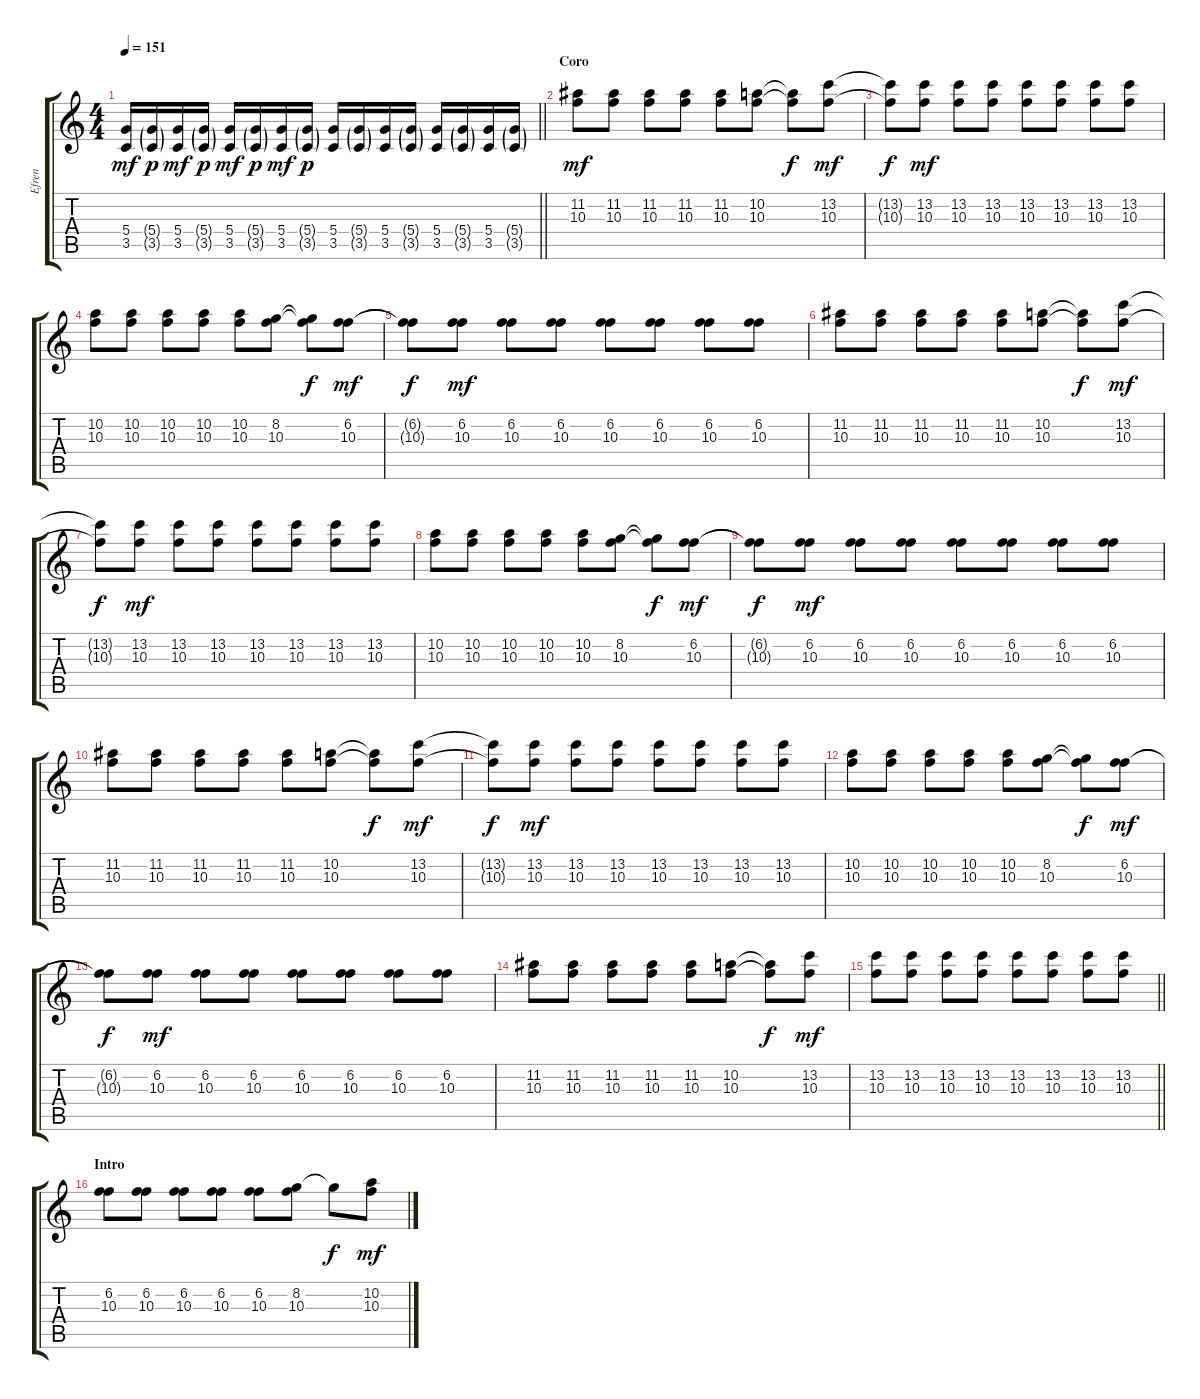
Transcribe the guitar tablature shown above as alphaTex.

\track ("Efren" "Efren") {instrument overdrivenguitar}
\staff {score tabs}
\tuning (E4 B3 G3 D3 A2 D2) {hide}
\ts (4 4)
\tempo 151
\clef g2
\barLineRight lightlight
\ks c
(5.4 3.5).16{dy mf} (5.4{g} 3.5{g}).16{dy p} (5.4 3.5).16{dy mf} (5.4{g} 3.5{g}).16{dy p} (5.4 3.5).16{dy mf} (5.4{g} 3.5{g}).16{dy p} (5.4 3.5).16{dy mf} (5.4{g} 3.5{g}).16{dy p} (5.4 3.5).16 (5.4{g} 3.5{g}).16 (5.4 3.5).16 (5.4{g} 3.5{g}).16 (5.4 3.5).16 (5.4{g} 3.5{g}).16 (5.4 3.5).16 (5.4{g} 3.5{g}).16 |
\section ("" "Coro")
(11.2 10.3).8{dy mf} (11.2 10.3).8 (11.2 10.3).8 (11.2 10.3).8 (11.2 10.3).8 (10.2 10.3).8 (10.2{t} 10.3{t}).8{dy f} (13.2 10.3).8{dy mf} |
(13.2{t} 10.3{t}).8{dy f} (13.2 10.3).8{dy mf} (13.2 10.3).8 (13.2 10.3).8 (13.2 10.3).8 (13.2 10.3).8 (13.2 10.3).8 (13.2 10.3).8 |
(10.2 10.3).8 (10.2 10.3).8 (10.2 10.3).8 (10.2 10.3).8 (10.2 10.3).8 (8.2 10.3).8 (8.2{t} 10.3{t}).8{dy f} (6.2 10.3).8{dy mf} |
(6.2{t} 10.3{t}).8{dy f} (6.2 10.3).8{dy mf} (6.2 10.3).8 (6.2 10.3).8 (6.2 10.3).8 (6.2 10.3).8 (6.2 10.3).8 (6.2 10.3).8 |
(11.2 10.3).8 (11.2 10.3).8 (11.2 10.3).8 (11.2 10.3).8 (11.2 10.3).8 (10.2 10.3).8 (10.2{t} 10.3{t}).8{dy f} (13.2 10.3).8{dy mf} |
(13.2{t} 10.3{t}).8{dy f} (13.2 10.3).8{dy mf} (13.2 10.3).8 (13.2 10.3).8 (13.2 10.3).8 (13.2 10.3).8 (13.2 10.3).8 (13.2 10.3).8 |
(10.2 10.3).8 (10.2 10.3).8 (10.2 10.3).8 (10.2 10.3).8 (10.2 10.3).8 (8.2 10.3).8 (8.2{t} 10.3{t}).8{dy f} (6.2 10.3).8{dy mf} |
(6.2{t} 10.3{t}).8{dy f} (6.2 10.3).8{dy mf} (6.2 10.3).8 (6.2 10.3).8 (6.2 10.3).8 (6.2 10.3).8 (6.2 10.3).8 (6.2 10.3).8 |
(11.2 10.3).8 (11.2 10.3).8 (11.2 10.3).8 (11.2 10.3).8 (11.2 10.3).8 (10.2 10.3).8 (10.2{t} 10.3{t}).8{dy f} (13.2 10.3).8{dy mf} |
(13.2{t} 10.3{t}).8{dy f} (13.2 10.3).8{dy mf} (13.2 10.3).8 (13.2 10.3).8 (13.2 10.3).8 (13.2 10.3).8 (13.2 10.3).8 (13.2 10.3).8 |
(10.2 10.3).8 (10.2 10.3).8 (10.2 10.3).8 (10.2 10.3).8 (10.2 10.3).8 (8.2 10.3).8 (8.2{t} 10.3{t}).8{dy f} (6.2 10.3).8{dy mf} |
(6.2{t} 10.3{t}).8{dy f} (6.2 10.3).8{dy mf} (6.2 10.3).8 (6.2 10.3).8 (6.2 10.3).8 (6.2 10.3).8 (6.2 10.3).8 (6.2 10.3).8 |
(11.2 10.3).8 (11.2 10.3).8 (11.2 10.3).8 (11.2 10.3).8 (11.2 10.3).8 (10.2 10.3).8 (10.2{t} 10.3{t}).8{dy f} (13.2 10.3).8{dy mf} |
\barLineRight lightlight
(13.2 10.3).8 (13.2 10.3).8 (13.2 10.3).8 (13.2 10.3).8 (13.2 10.3).8 (13.2 10.3).8 (13.2 10.3).8 (13.2 10.3).8 |
\section ("" "Intro")
(6.2 10.3).8 (6.2 10.3).8 (6.2 10.3).8 (6.2 10.3).8 (6.2 10.3).8 (8.2 10.3).8 8.2{t}.8{dy f} (10.2 10.3).8{dy mf}
